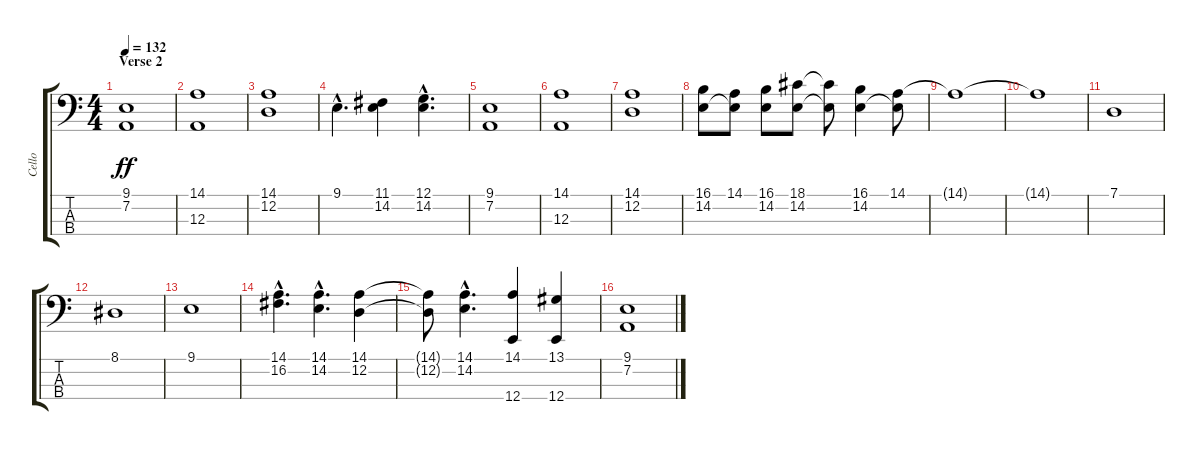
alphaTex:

\track ("Cello" "Cello") {instrument cello}
\staff {score tabs}
\tuning (G2 D2 A1 E1) {hide}
\ts (4 4)
\section ("" "Verse 2")
\tempo 132
\clef f4
\ks c
(9.1 7.2).1{dy ff} |
(14.1 12.3).1 |
(14.1 12.2).1 |
9.1{hac}.4{d} (11.1 14.2).4 (12.1{hac} 14.2{hac}).4{d} |
(9.1 7.2).1 |
(14.1 12.3).1 |
(14.1 12.2).1 |
(16.1 14.2).8 (14.1 14.2{t}).8 (16.1 14.2).8 (18.1 14.2).8 (18.1{t} 14.2{t}).8 (16.1 14.2).4 (14.1 14.2{t}).8 |
14.1{t}.1 |
14.1{t}.1 |
7.1.1 |
8.1.1 |
9.1.1 |
(14.1{hac} 16.2{hac}).4{d} (14.1{hac} 14.2{hac}).4{d} (14.1 12.2).4 |
(14.1{t} 12.2{t}).8 (14.1{hac} 14.2{hac}).4{d} (14.1 12.4).4 (13.1 12.4).4 |
(9.1 7.2).1
